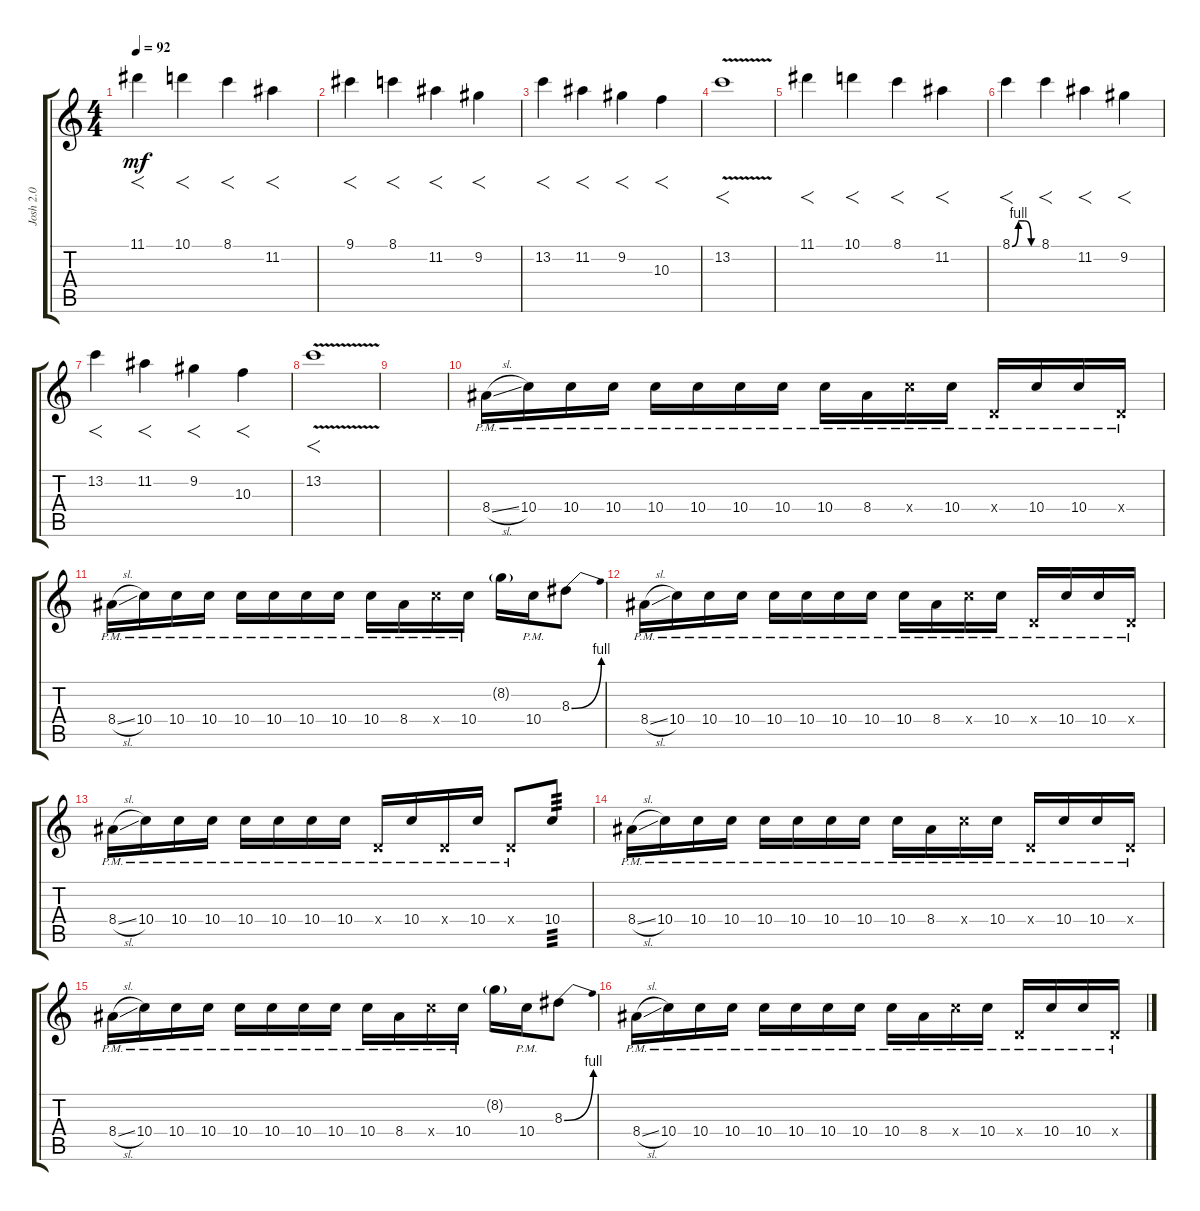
\track ("Josh 2.0" "Josh 2.0") {instrument electricguitarclean}
\staff {score tabs}
\tuning (E4 B3 G3 D3 A2 E2) {hide}
\ts (4 4)
\tempo 92
\clef g2
\ks c
11.1.4{f dy mf} 10.1.4{f} 8.1.4{f} 11.2.4{f} |
9.1.4{f} 8.1.4{f} 11.2.4{f} 9.2.4{f} |
13.2.4{f} 11.2.4{f} 9.2.4{f} 10.3.4{f} |
13.2{v}.1{f} |
11.1.4{f} 10.1.4{f} 8.1.4{f} 11.2.4{f} |
8.1{be (custom 0 0 15 4 30 4 45 0 60 0)}.4{f} 8.1.4{f} 11.2.4{f} 9.2.4{f} |
13.2.4{f} 11.2.4{f} 9.2.4{f} 10.3.4{f} |
13.2{v}.1{f} |
|
8.4{sl pm}.16 10.4{pm}.16 10.4{pm}.16 10.4{pm}.16 10.4{pm}.16 10.4{pm}.16 10.4{pm}.16 10.4{pm}.16 10.4{pm}.16 8.4{pm}.16 10.4{pm x}.16 10.4{pm}.16 0.4{pm x}.16 10.4{pm}.16 10.4{pm}.16 0.4{pm x}.16 |
8.4{sl pm}.16 10.4{pm}.16 10.4{pm}.16 10.4{pm}.16 10.4{pm}.16 10.4{pm}.16 10.4{pm}.16 10.4{pm}.16 10.4{pm}.16 8.4{pm}.16 10.4{pm x}.16 10.4{pm}.16 8.2{g}.16 10.4{pm}.16 8.3{be (bend 0 0 60 4)}.8 |
8.4{sl pm}.16 10.4{pm}.16 10.4{pm}.16 10.4{pm}.16 10.4{pm}.16 10.4{pm}.16 10.4{pm}.16 10.4{pm}.16 10.4{pm}.16 8.4{pm}.16 10.4{pm x}.16 10.4{pm}.16 0.4{pm x}.16 10.4{pm}.16 10.4{pm}.16 0.4{pm x}.16 |
8.4{sl pm}.16 10.4{pm}.16 10.4{pm}.16 10.4{pm}.16 10.4{pm}.16 10.4{pm}.16 10.4{pm}.16 10.4{pm}.16 0.4{pm x}.16 10.4{pm}.16 0.4{pm x}.16 10.4{pm}.16 0.4{pm x}.8 10.4.8{tp 3} |
8.4{sl pm}.16 10.4{pm}.16 10.4{pm}.16 10.4{pm}.16 10.4{pm}.16 10.4{pm}.16 10.4{pm}.16 10.4{pm}.16 10.4{pm}.16 8.4{pm}.16 10.4{pm x}.16 10.4{pm}.16 0.4{pm x}.16 10.4{pm}.16 10.4{pm}.16 0.4{pm x}.16 |
8.4{sl pm}.16 10.4{pm}.16 10.4{pm}.16 10.4{pm}.16 10.4{pm}.16 10.4{pm}.16 10.4{pm}.16 10.4{pm}.16 10.4{pm}.16 8.4{pm}.16 10.4{pm x}.16 10.4{pm}.16 8.2{g}.16 10.4{pm}.16 8.3{be (bend 0 0 60 4)}.8 |
8.4{sl pm}.16 10.4{pm}.16 10.4{pm}.16 10.4{pm}.16 10.4{pm}.16 10.4{pm}.16 10.4{pm}.16 10.4{pm}.16 10.4{pm}.16 8.4{pm}.16 10.4{pm x}.16 10.4{pm}.16 0.4{pm x}.16 10.4{pm}.16 10.4{pm}.16 0.4{pm x}.16
